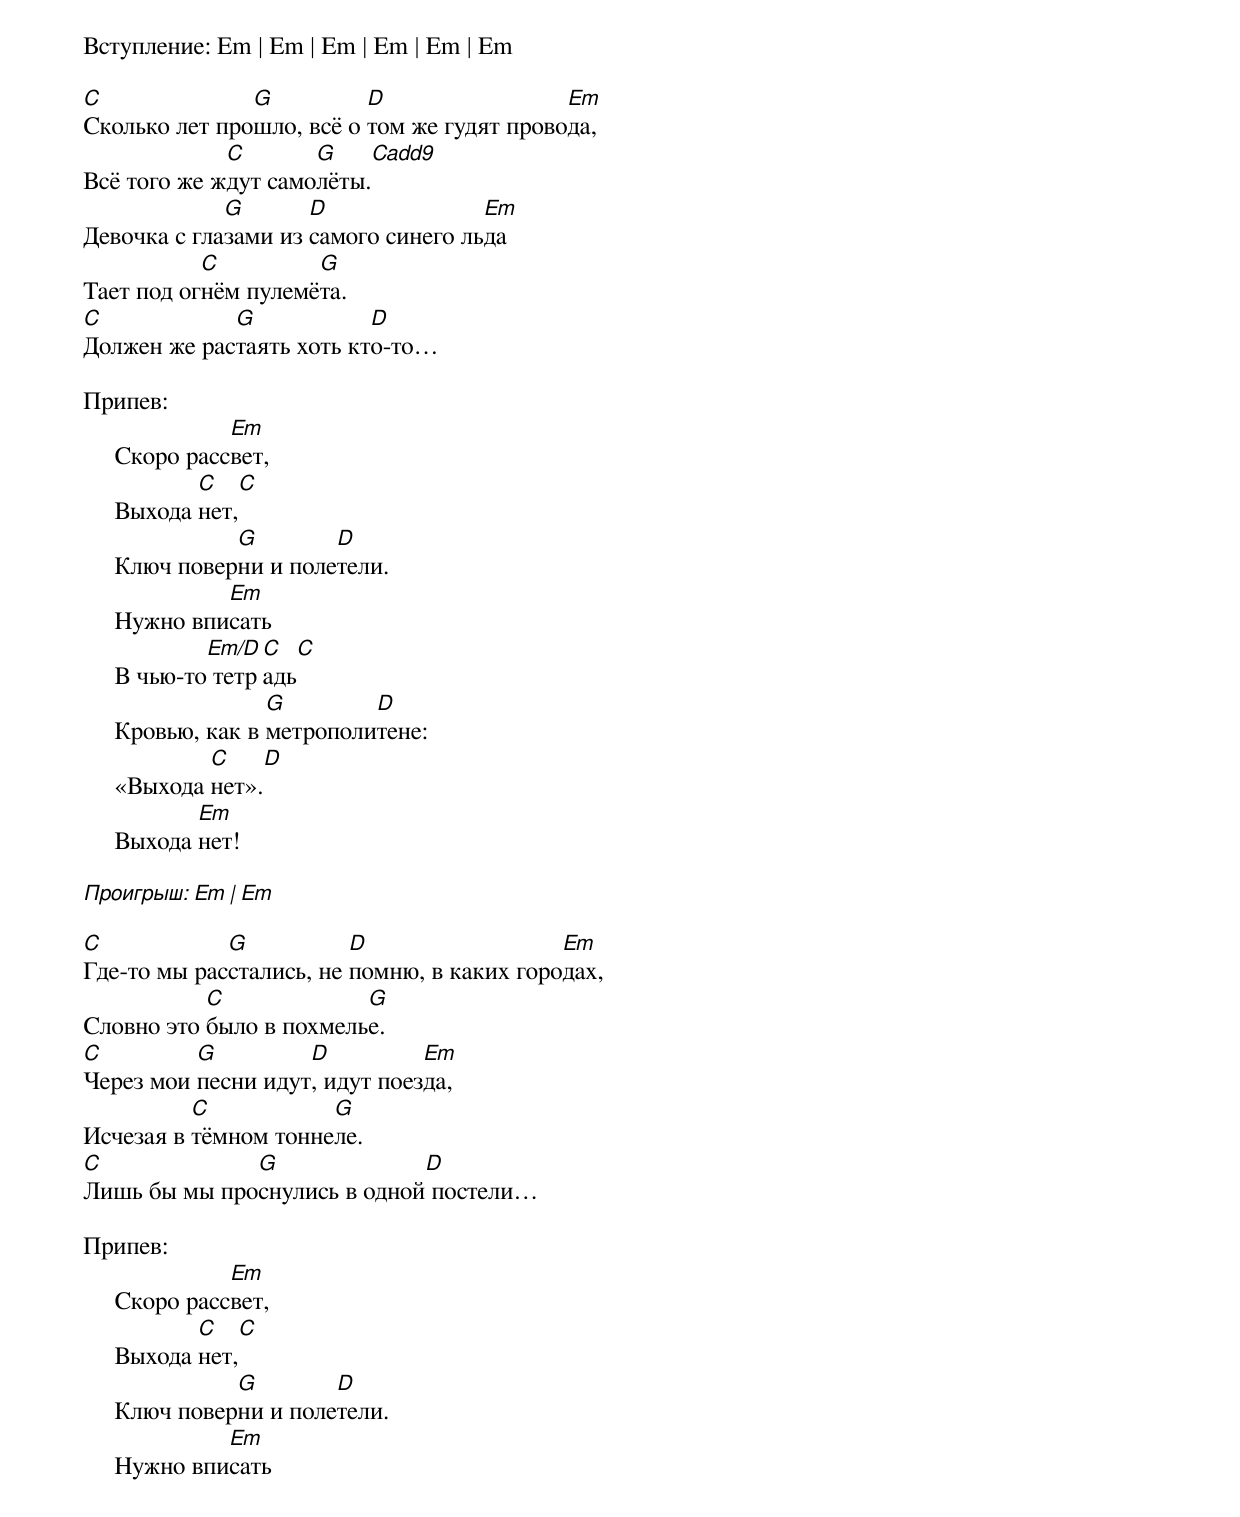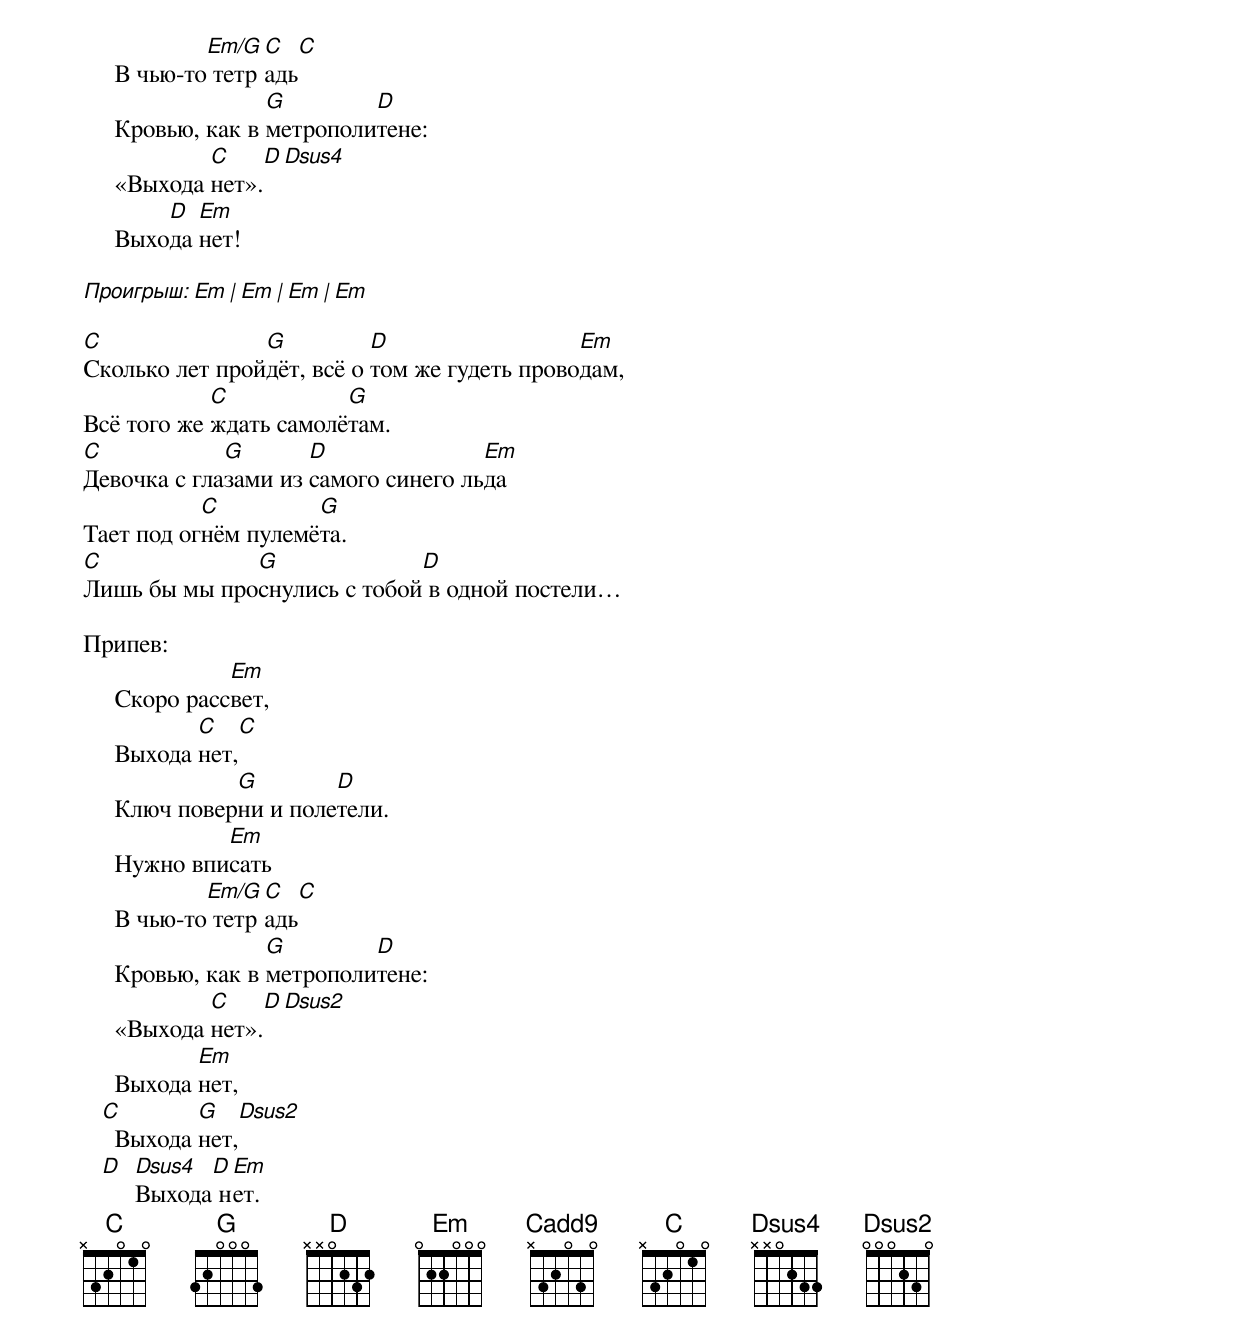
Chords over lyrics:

Вступление: Em | Em | Em | Em | Em | Em

C              G          D                 Em
Сколько лет прошло, всё о том же гудят провода,
             C       G     Cadd9
Всё того же ждут самолёты.
             G       D               Em
Девочка с глазами из самого синего льда
           C         G
Тает под огнём пулемёта.
C            G            D
Должен же растаять хоть кто-то…

Припев:
               Em
     Скоро рассвет,
            C    Cmaj
     Выхода нет,
               G        D
     Ключ поверни и полетели.
              Em
     Нужно вписать
             Em/D C   Cmaj
     В чью-то тетрадь
                   G        D
     Кровью, как в метрополитене:
             C     D
     «Выхода нет».
            Em
     Выхода нет!

Проигрыш: Em | Em

C            G           D                  Em
Где-то мы расстались, не помню, в каких городах,
           C             G
Словно это было в похмелье.
C         G         D          Em
Через мои песни идут, идут поезда,
          C           G
Исчезая в тёмном тоннеле.
C             G              D
Лишь бы мы проснулись в одной постели…

Припев:
               Em
     Скоро рассвет,
            C    Cmaj
     Выхода нет,
               G        D
     Ключ поверни и полетели.
              Em
     Нужно вписать
             Em/G C   Cmaj
     В чью-то тетрадь
                   G        D
     Кровью, как в метрополитене:
             C     D Dsus4
     «Выхода нет».
         D  Em
     Выхода нет!

Проигрыш: Em | Em | Em | Em

C               G          D                  Em
Сколько лет пройдёт, всё о том же гудеть проводам,
            C           G
Всё того же ждать самолётам.
C            G       D               Em
Девочка с глазами из самого синего льда
           C         G
Тает под огнём пулемёта.
C             G              D
Лишь бы мы проснулись с тобой в одной постели…

Припев:
               Em
     Скоро рассвет,
            C    Cmaj
     Выхода нет,
               G        D
     Ключ поверни и полетели.
              Em
     Нужно вписать
             Em/G C   Cmaj
     В чью-то тетрадь
                   G        D
     Кровью, как в метрополитене:
             C     D Dsus2
     «Выхода нет».
            Em
     Выхода нет,
   C        G   Dsus2
     Выхода нет,
   D Dsus4 D Em
     Выхода нет.
